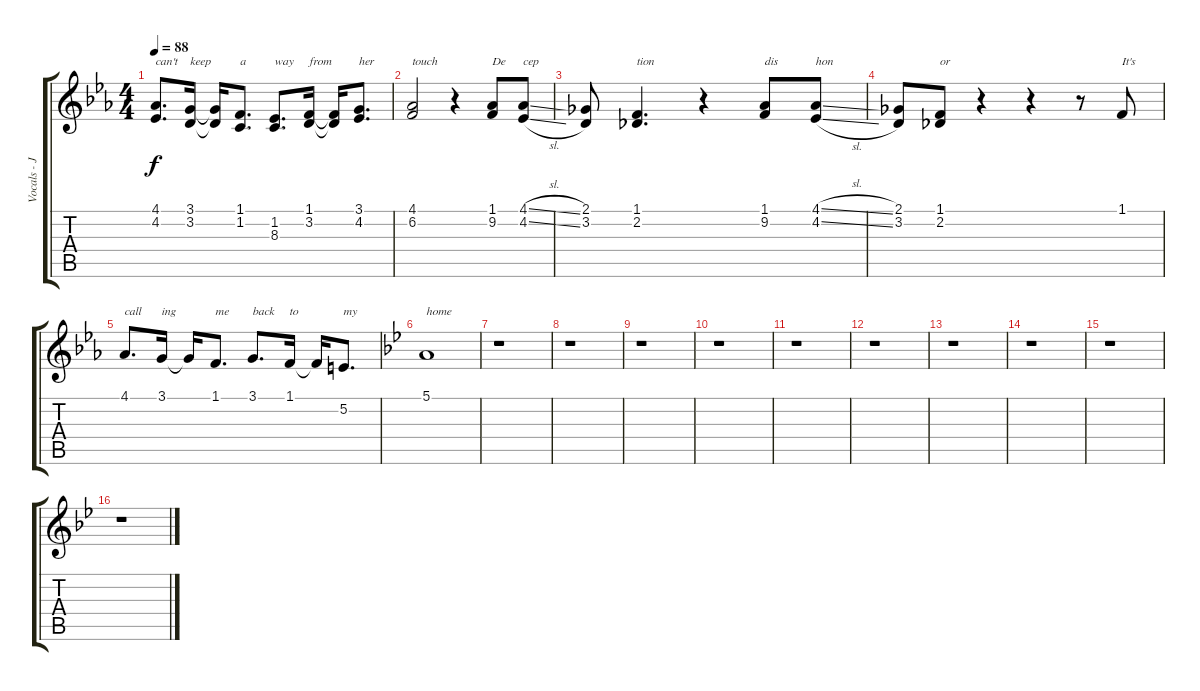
\track ("Vocals - James LaBrie" "Vocals - J") {instrument bassoon}
\staff {score tabs}
\tuning (E4 B3 G3 D3 A2 E2) {hide}
\ts (4 4)
\tempo 88
\clef g2
\ks eb
(4.1 4.2).8{d txt "can't" dy f} (3.1 3.2).16{txt "keep"} (3.1{t} 3.2{t}).16 (1.1 1.2).8{d txt "a"} (1.2 8.3).8{d txt "way"} (1.1 3.2).16{txt "from"} (1.1{t} 3.2{t}).16 (3.1 4.2).8{d txt "her"} |
(4.1 6.2).2{txt "touch"} r.4 (1.1 9.2).8{txt "De"} (4.1{sl} 4.2{sl}).8{txt "cep"} |
(2.1 3.2).8 (1.1 2.2).4{d txt "tion"} r.4 (1.1 9.2).8{txt "dis"} (4.1{sl} 4.2{sl}).8{txt "hon"} |
(2.1 3.2).8 (1.1 2.2).8{txt "or"} r.4 r.4 r.8 1.1.8{txt "It's"} |
4.1.8{d txt "call"} 3.1.16{txt "ing"} 3.1{t}.16 1.1.8{d txt "me"} 3.1.8{d txt "back"} 1.1.16{txt "to"} 1.1{t}.16 5.2.8{d txt "my"} |
\ks bb
5.1.1{txt "home"} |
r.1 |
r.1 |
r.1 |
r.1 |
r.1 |
r.1 |
r.1 |
r.1 |
r.1 |
r.1
